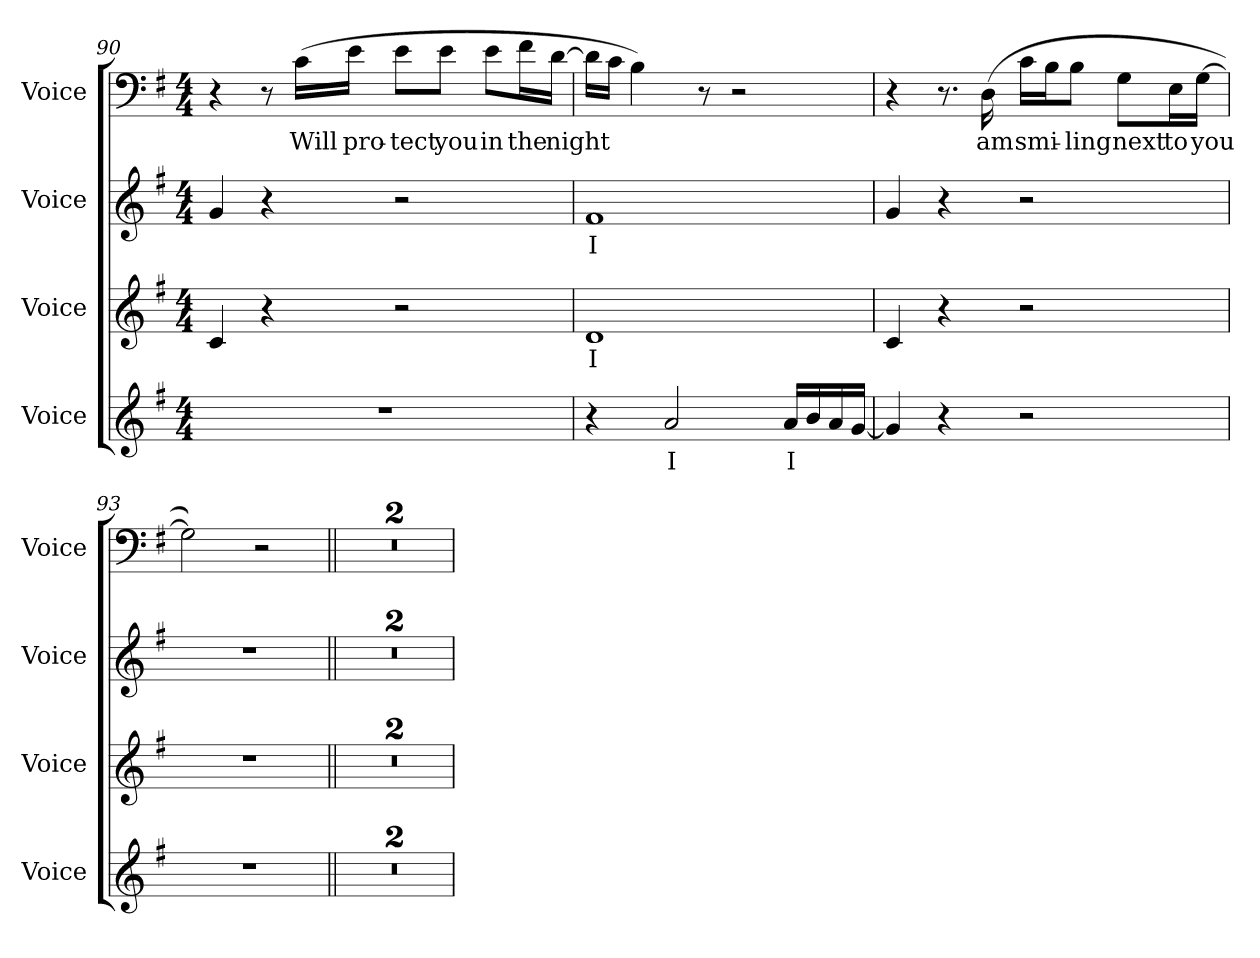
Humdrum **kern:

**kern	**text	**kern	**text	**kern	**text	**kern	**text
*part4	*part4	*part3	*part3	*part2	*part2	*part1	*part1
*staff4	*staff4	*staff3	*staff3	*staff2	*staff2	*staff1	*staff1
*I"Voice	*	*I"Voice	*	*I"Voice	*	*I"Voice	*
*I'Voice	*	*I'Voice	*	*I'Voice	*	*I'Voice	*
!!LO:PB:g=z
*clefG2	*	*clefG2	*	*clefG2	*	*clefF4	*
*k[f#]	*	*k[f#]	*	*k[f#]	*	*k[f#]	*
*G:	*	*G:	*	*G:	*	*G:	*
*M4/4	*	*M4/4	*	*M4/4	*	*M4/4	*
=90	=90	=90	=90	=90	=90	=90	=90
1r	.	4ci/	.	4gi/	.	4r	.
.	.	4r	.	4r	.	8r	.
!	!	!	!	!	!	!	!LO:LY:b:color=#000000
.	.	.	.	.	.	(16ci\LL	Will
!	!	!	!	!	!	!	!LO:LY:b:color=#000000
.	.	.	.	.	.	16ei\JJ	pro-
!	!	!	!	!	!	!	!LO:LY:b:color=#000000
.	.	2r	.	2r	.	8ei\L	-tect
!	!	!	!	!	!	!	!LO:LY:b:color=#000000
.	.	.	.	.	.	8ei\J	you
!	!	!	!	!	!	!	!LO:LY:b:color=#000000
.	.	.	.	.	.	8ei\L	in
!	!	!	!	!	!	!	!LO:LY:b:color=#000000
.	.	.	.	.	.	16f#i\L	the
!	!	!	!	!	!	!	!LO:LY:b:color=#000000
.	.	.	.	.	.	[16di\JJ	night
=91	=91	=91	=91	=91	=91	=91	=91
!	!	!	!LO:LY:b:color=#000000	!	!	!	!
!	!	!	!	!	!LO:LY:b:color=#000000	!	!
4r	.	1di	I	1f#i	I	16di\LL]	.
.	.	.	.	.	.	16ci\JJ	.
.	.	.	.	.	.	4Bi\)	.
!	!LO:LY:b:color=#000000	!	!	!	!	!	!
2ai/	I	.	.	.	.	.	.
.	.	.	.	.	.	8r	.
.	.	.	.	.	.	2r	.
!	!LO:LY:b:color=#000000	!	!	!	!	!	!
16ai/LL	I	.	.	.	.	.	.
16bi/	.	.	.	.	.	.	.
16ai/	.	.	.	.	.	.	.
[16gi/JJ	.	.	.	.	.	.	.
=92	=92	=92	=92	=92	=92	=92	=92
4gi/]	.	4ci/	.	4gi/	.	4r	.
4r	.	4r	.	4r	.	8.r	.
!	!	!	!	!	!	!	!LO:LY:b:color=#000000
.	.	.	.	.	.	(16Di\	am
!	!	!	!	!	!	!	!LO:LY:b:color=#000000
2r	.	2r	.	2r	.	16ci\LL	smi-
.	.	.	.	.	.	16Bi\J	.
!	!	!	!	!	!	!	!LO:LY:b:color=#000000
.	.	.	.	.	.	8Bi\J	-ling
!	!	!	!	!	!	!	!LO:LY:b:color=#000000
.	.	.	.	.	.	8Gi\L	next
!	!	!	!	!	!	!	!LO:LY:b:color=#000000
.	.	.	.	.	.	16Ei\L	to
!	!	!	!	!	!	!	!LO:LY:b:color=#000000
.	.	.	.	.	.	[16Gi\JJ	you
!!LO:LB:g=z
=93	=93	=93	=93	=93	=93	=93	=93
1r	.	1r	.	1r	.	2Gi\])	.
.	.	.	.	.	.	2r	.
=94||	=94||	=94||	=94||	=94||	=94||	=94||	=94||
1r	.	1r	.	1r	.	1r	.
=95	=95	=95	=95	=95	=95	=95	=95
1r	.	1r	.	1r	.	1r	.
=	=	=	=	=	=	=	=
*-	*-	*-	*-	*-	*-	*-	*-
